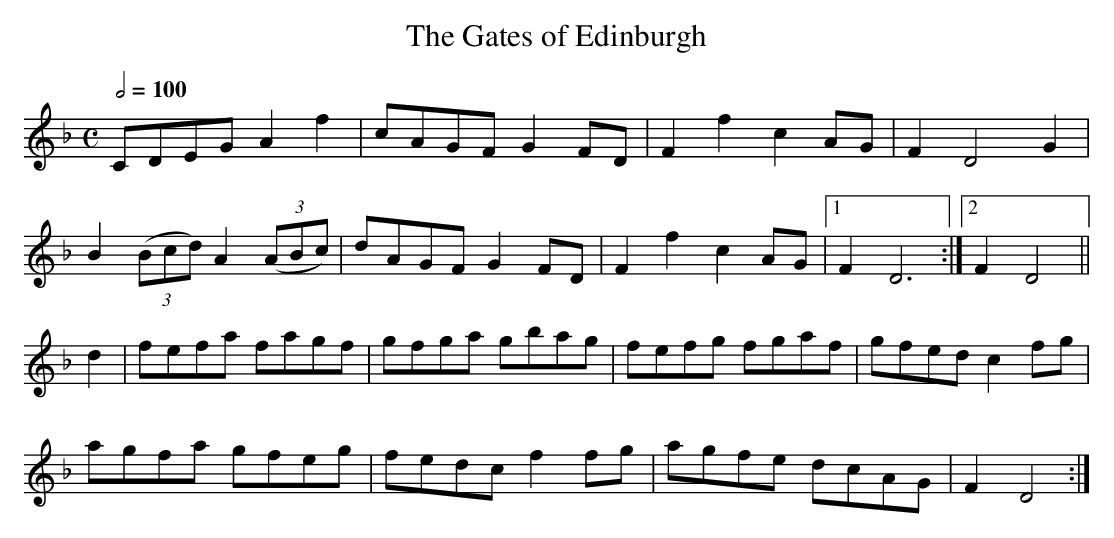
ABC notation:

X:1
T:The Gates of Edinburgh
M:C
L:1/8
Q:1/2=100
K:D Minor
   CDEG       A2    f2  |cAGF G2FD|F2f2 c2AG|   F2 D4G2  |
   B2 (3(Bcd) A2 (3(ABc)|dAGF G2FD|F2f2 c2AG|[1 F2 D6   :|\
                                             [2 F2 D4   ||
d2|fefa       fagf      |gfga gbag|fefg fgaf|   gfed c2fg|
   agfa       gfeg      |fedc f2fg|agfe dcAG|   F2 D4   :|
